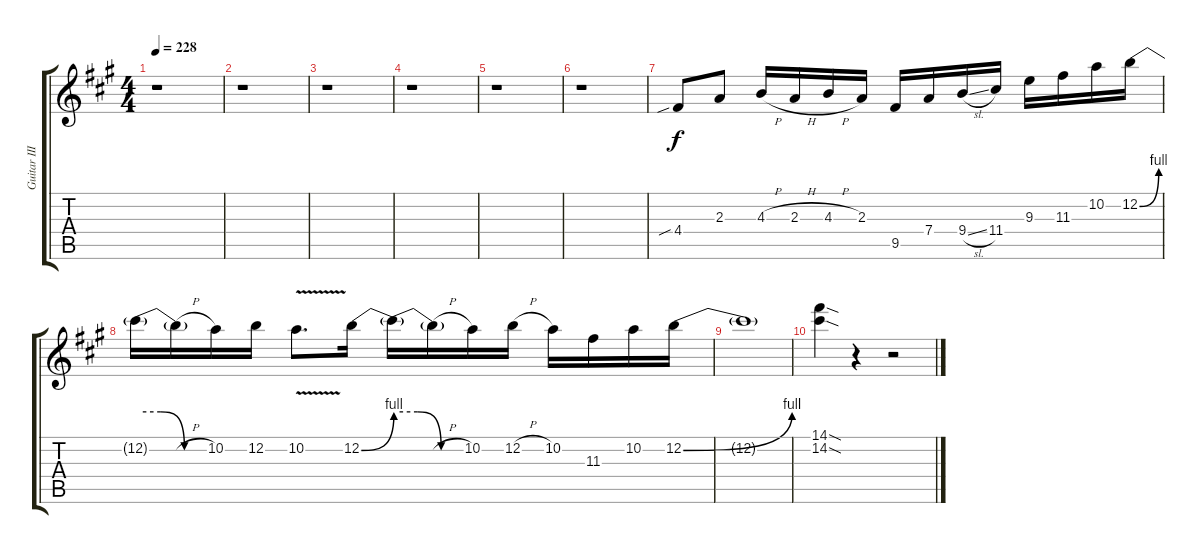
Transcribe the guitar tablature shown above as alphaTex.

\track ("Guitar III" "Guitar III") {instrument distortionguitar}
\staff {score tabs}
\tuning (E4 B3 G3 D3 A2 E2) {hide}
\ts (4 4)
\tempo 228
\clef g2
\ks a
r.1{dy f} |
r.1 |
r.1 |
r.1 |
r.1 |
r.1 |
4.4{sib}.8 2.3.8 4.3{h}.16 2.3{h}.16 4.3{h}.16 2.3.16 9.5.16 7.4.16 9.4{sl}.16 11.4.16 9.3.16 11.3.16 10.2.16 12.2{be (bend 0 0 60 4)}.16 |
12.2{be (custom 0 4 20 4 40 0 60 0) t}.16 12.2{h t}.16 10.2.16 12.2.16 10.2{v}.8{d} 12.2{be (bend 0 0 60 4)}.16 12.2{be (custom 0 4 20 4 40 0 60 0) t}.16 12.2{h t}.16 10.2.16 12.2{h}.16 10.2.16 11.3.16 10.2.16 12.2{be (bend 0 0 60 4)}.16 |
12.2{t}.1 |
(14.1{sod} 14.2{sod}).4 r.4 r.2
